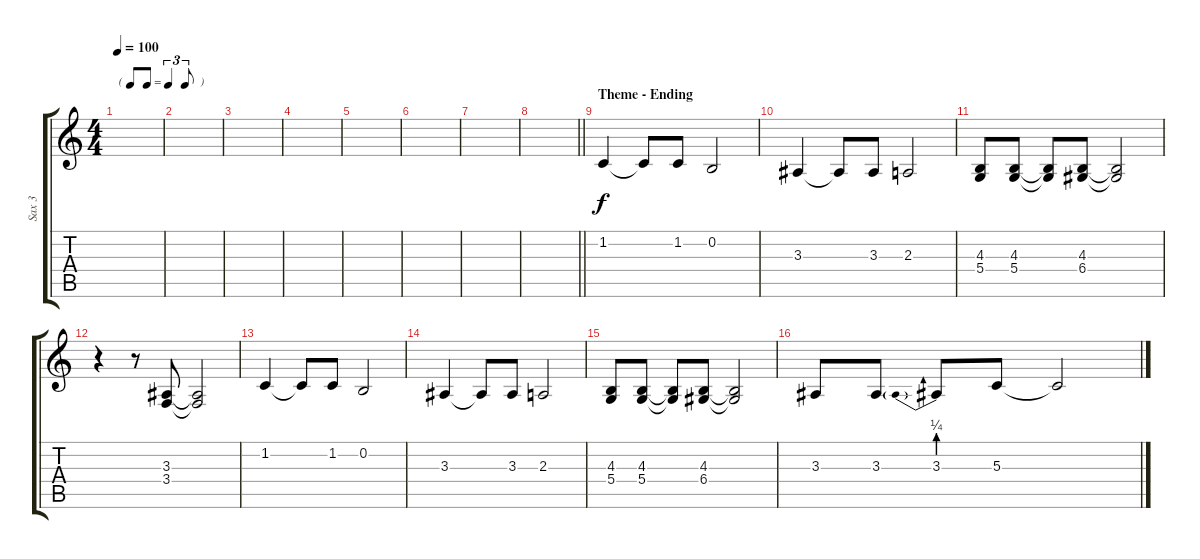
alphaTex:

\track ("Sax 3" "Sax 3") {instrument baritonesax}
\staff {score tabs}
\tuning (E4 B3 G3 D3 A2 E2) {hide}
\ts (4 4)
\tf triplet8th
\tempo 100
\clef g2
\ks c
|
|
|
|
|
|
|
\barLineRight lightlight
|
\section ("" "Theme - Ending")
1.2.4 1.2{t}.8 1.2.8 0.2.2 |
3.3.4 3.3{t}.8 3.3.8 2.3.2 |
(4.3 5.4).8 (4.3 5.4).8 (4.3{t} 5.4{t}).8 (4.3 6.4).8 (4.3{t} 6.4{t}).2 |
r.4 r.8 (3.3 3.4).8 (3.3{t} 3.4{t}).2 |
1.2.4 1.2{t}.8 1.2.8 0.2.2 |
3.3.4 3.3{t}.8 3.3.8 2.3.2 |
(4.3 5.4).8 (4.3 5.4).8 (4.3{t} 5.4{t}).8 (4.3 6.4).8 (4.3{t} 6.4{t}).2 |
3.3.8 3.3.8 3.3{be (prebend 0 1 60 1)}.8 5.3.8 5.3{t}.2
